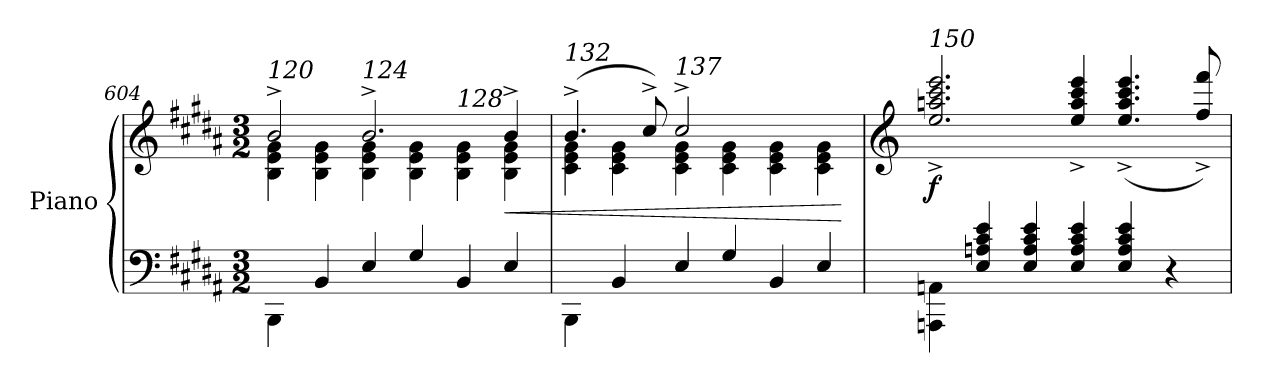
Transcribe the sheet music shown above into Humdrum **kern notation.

**kern	**kern	**dynam
*part1	*part1	*part1
*staff2	*staff1	*staff1/2
*I"Piano	*	*
*I'Pno	*	*
*clefF4	*clefG2	*
*k[f#c#g#d#a#]	*k[f#c#g#d#a#]	*
*M3/2	*M3/2	*
=604	=604	=604
*	*^	*
!	!LO:TX:a:i:t=120	!	!
4BBB\	2b^/	4B\ 4e\ 4g#\	.
4BB/	.	4B\ 4e\ 4g#\	.
!	!LO:TX:a:i:t=124	!	!
4E/	2.b^/	4B\ 4e\ 4g#\	.
4G#/	.	4B\ 4e\ 4g#\	.
!	!	!LO:TX:a:i:t=128	!
4BB/	.	4B\ 4e\ 4g#\	.
!	!	!	!LO:HP:b
4E/	4b^/	4B\ 4e\ 4g#\	<
!!LO:PB:g=z	!!
=605	=605	=605	=605
!	!LO:TX:a:i:t=132	!	!
4BBB\	(>4.b^/	4c#\ 4e\ 4g#\	.
4BB/	.	4c#\ 4e\ 4g#\	.
.	8cc#^/)	.	.
!	!LO:TX:a:i:t=137	!	!
4E/	2cc#^/	4c#\ 4e\ 4g#\	.
4G#/	.	4c#\ 4e\ 4g#\	.
4BB/	2ryy	4c#\ 4e\ 4g#\	.
4E/	.	4c#\ 4e\ 4g#\	.
*	*v	*v	*
.	.	[
=606	=606	=606
*	*clefG2	*
!	!LO:TX:a:i:t=150	!
!	!	!LO:DY:b
4AAAn\ 4AAn\	2.ee/^ 2.aan/^ 2.ccc#/^ 2.eee/^	f
4E/ 4An/ 4c#/ 4e/	.	.
4E/ 4A/ 4c#/ 4e/	.	.
4E/ 4A/ 4c#/ 4e/	4ee/^ 4aa/^ 4ccc#/^ 4eee/^	.
4E/ 4A/ 4c#/ 4e/	(>4.ee/^ 4.aa/^ 4.ccc#/^ 4.eee/^	.
4r	.	.
.	8ff#/^ 8fff#/^)	.
=	=	=
*-	*-	*-
